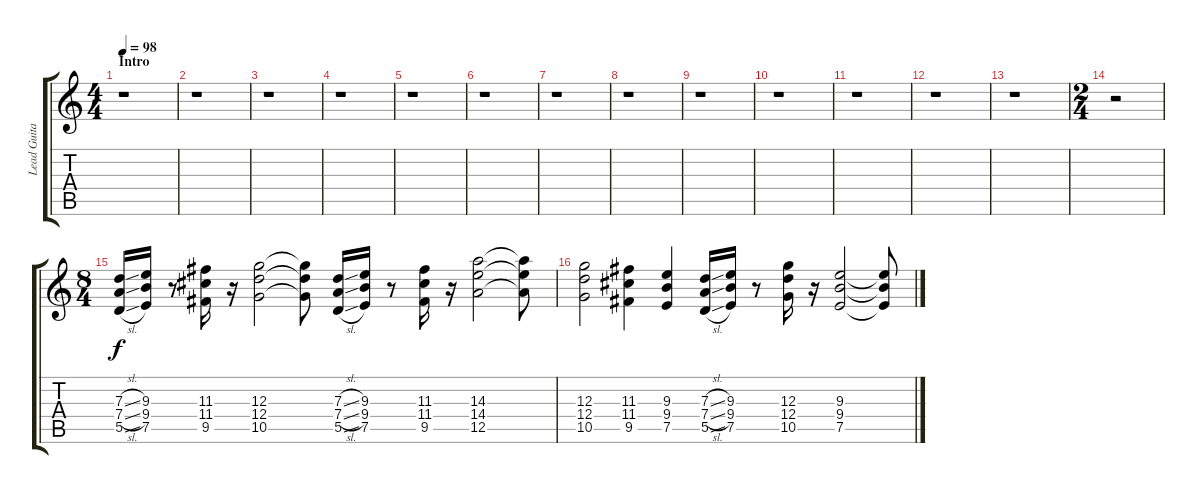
\track ("Lead Guitar" "Lead Guita") {instrument overdrivenguitar}
\staff {score tabs}
\tuning (E4 B3 G3 D3 A2 E2) {hide}
\ts (4 4)
\section ("" "Intro")
\tempo 98
\clef g2
\ks c
r.1{dy f instrument overdrivenguitar} |
r.1 |
r.1 |
r.1 |
r.1 |
r.1 |
r.1 |
r.1 |
r.1 |
r.1 |
r.1 |
r.1 |
r.1 |
\ts (2 4)
r.2 |
\ts (8 4)
(7.3{sl} 7.4{sl} 5.5{sl}).16 (9.3 9.4 7.5).16 r.8 (11.3 11.4 9.5).16 r.16 (12.3 12.4 10.5).2 (12.3{t} 12.4{t} 10.5{t}).8 (7.3{sl} 7.4{sl} 5.5{sl}).16 (9.3 9.4 7.5).16 r.8 (11.3 11.4 9.5).16 r.16 (14.3 14.4 12.5).2 (14.3{t} 14.4{t} 12.5{t}).8 |
(12.3 12.4 10.5).2 (11.3 11.4 9.5).4 (9.3 9.4 7.5).4 (7.3{sl} 7.4{sl} 5.5{sl}).16 (9.3 9.4 7.5).16 r.8 (12.3 12.4 10.5).16 r.16 (9.3 9.4 7.5).2 (9.3{t} 9.4{t} 7.5{t}).8
